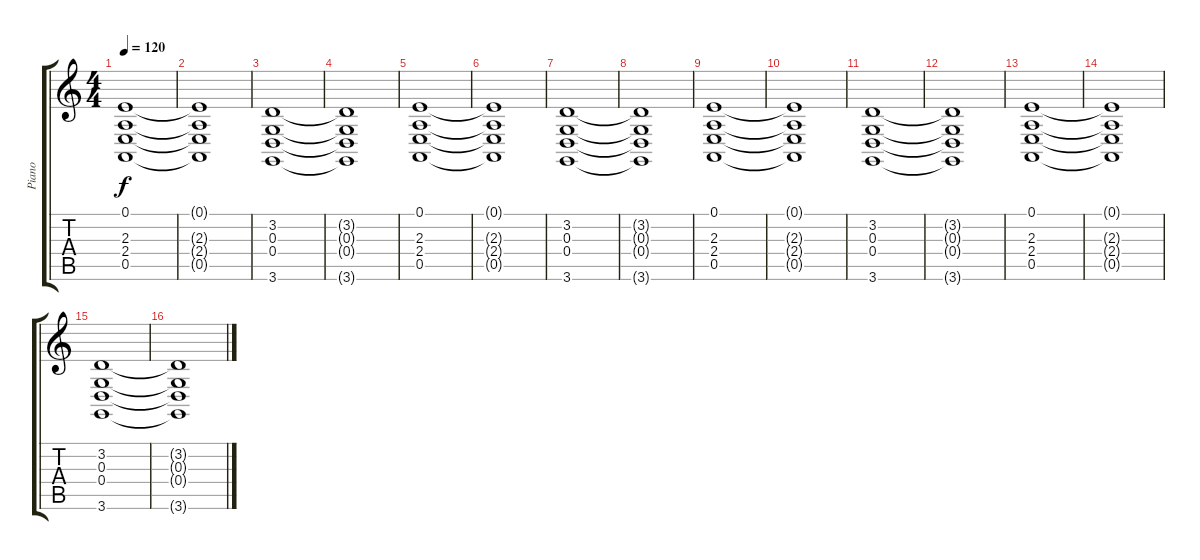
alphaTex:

\track ("Piano" "Piano") {instrument drawbarorgan}
\staff {score tabs}
\tuning (E4 B3 G3 D3 A2 E2) {hide}
\ts (4 4)
\tempo 120
\clef g2
\ks c
(0.1 2.3 2.4 0.5).1{dy f} |
(0.1{t} 2.3{t} 2.4{t} 0.5{t}).1 |
(3.2 0.3 0.4 3.6).1 |
(3.2{t} 0.3{t} 0.4{t} 3.6{t}).1 |
(0.1 2.3 2.4 0.5).1 |
(0.1{t} 2.3{t} 2.4{t} 0.5{t}).1 |
(3.2 0.3 0.4 3.6).1 |
(3.2{t} 0.3{t} 0.4{t} 3.6{t}).1 |
(0.1 2.3 2.4 0.5).1 |
(0.1{t} 2.3{t} 2.4{t} 0.5{t}).1 |
(3.2 0.3 0.4 3.6).1 |
(3.2{t} 0.3{t} 0.4{t} 3.6{t}).1 |
(0.1 2.3 2.4 0.5).1{volume 9} |
(0.1{t} 2.3{t} 2.4{t} 0.5{t}).1 |
(3.2 0.3 0.4 3.6).1 |
(3.2{t} 0.3{t} 0.4{t} 3.6{t}).1
